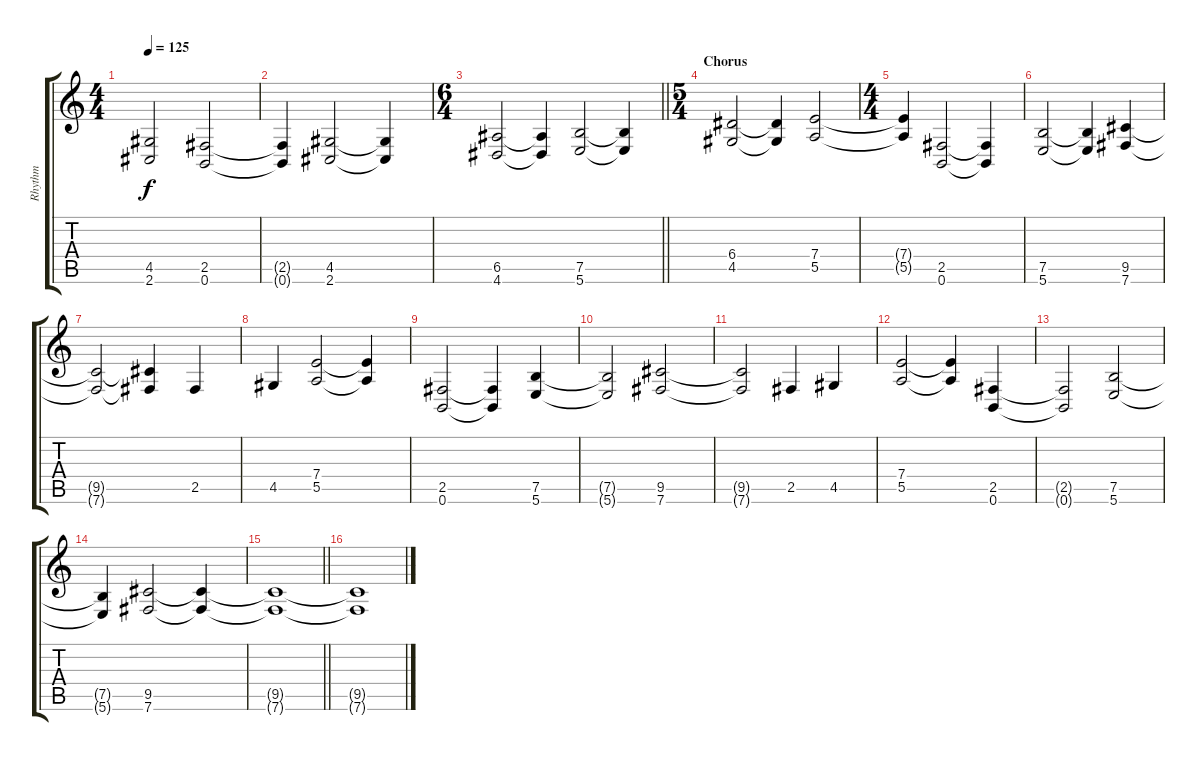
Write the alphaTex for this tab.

\track ("Rhythm" "Rhythm") {instrument distortionguitar}
\staff {score tabs}
\tuning (B3 Gb3 D3 A2 E2 B1) {hide}
\ts (4 4)
\tempo 125
\clef g2
\ks c
(4.5{t} 2.6{t}).2{dy f} (2.5 0.6).2 |
(2.5{t} 0.6{t}).4 (4.5 2.6).2 (4.5{t} 2.6{t}).4 |
\ts (6 4)
\barLineRight lightlight
(6.5 4.6).2 (6.5{t} 4.6{t}).4 (7.5 5.6).2 (7.5{t} 5.6{t}).4 |
\ts (5 4)
\section ("" "Chorus")
(6.4 4.5).2 (6.4{t} 4.5{t}).4 (7.4 5.5).2 |
\ts (4 4)
(7.4{t} 5.5{t}).4 (2.5 0.6).2 (2.5{t} 0.6{t}).4 |
(7.5 5.6).2 (7.5{t} 5.6{t}).4 (9.5 7.6).4 |
(9.5{t} 7.6{t}).2 (9.5{t} 7.6{t}).4 2.5.4 |
4.5.4 (7.4 5.5).2 (7.4{t} 5.5{t}).4 |
(2.5 0.6).2 (2.5{t} 0.6{t}).4 (7.5 5.6).4 |
(7.5{t} 5.6{t}).2 (9.5 7.6).2 |
(9.5{t} 7.6{t}).2 2.5.4 4.5.4 |
(7.4 5.5).2 (7.4{t} 5.5{t}).4 (2.5 0.6).4 |
(2.5{t} 0.6{t}).2 (7.5 5.6).2 |
(7.5{t} 5.6{t}).4 (9.5 7.6).2 (9.5{t} 7.6{t}).4 |
\barLineRight lightlight
(9.5{t} 7.6{t}).1 |
(9.5{t} 7.6{t}).1
